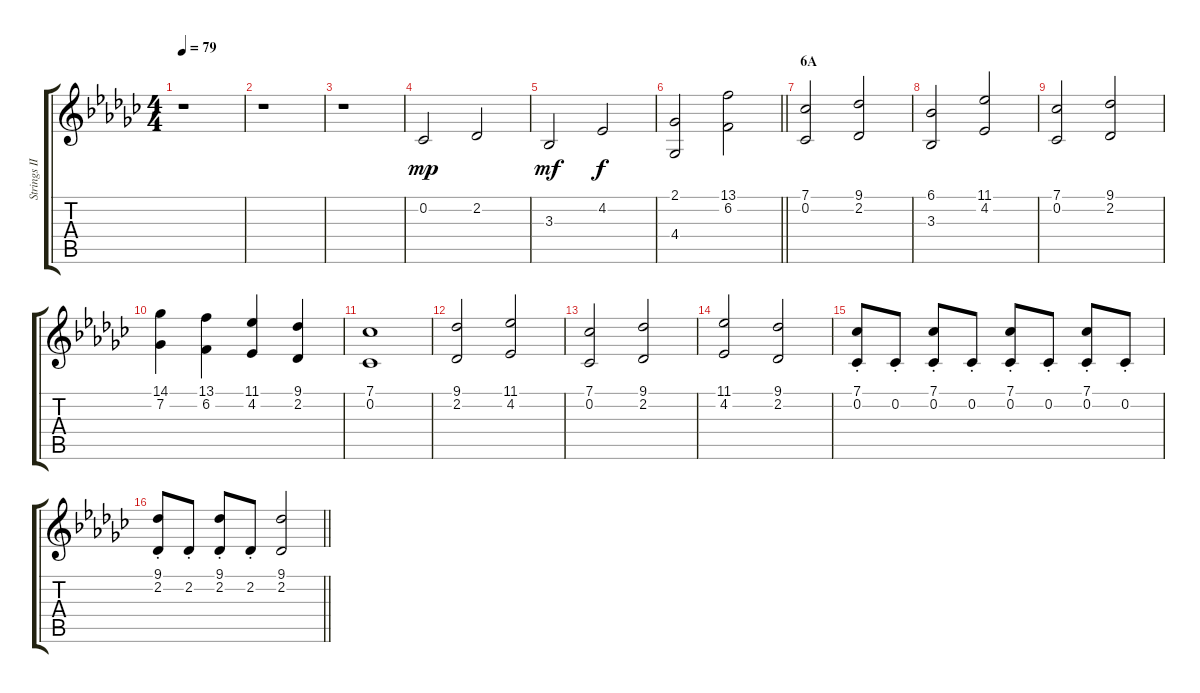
\track ("Strings II" "Strings II") {instrument stringensemble1}
\staff {score tabs}
\tuning (E4 B3 G3 D3 A2 E2) {hide}
\ts (4 4)
\tempo 79
\clef g2
\ks gb
r.1{dy f} |
r.1 |
r.1 |
0.2.2{dy mp} 2.2.2 |
3.3.2{dy mf} 4.2.2{dy f} |
\barLineRight lightlight
(2.1 4.4).2 (13.1 6.2).2 |
\section ("" "6A")
(7.1 0.2).2 (9.1 2.2).2 |
(6.1 3.3).2 (11.1 4.2).2 |
(7.1 0.2).2 (9.1 2.2).2 |
(14.1 7.2).4 (13.1 6.2).4 (11.1 4.2).4 (9.1 2.2).4 |
(7.1 0.2).1 |
(9.1 2.2).2 (11.1 4.2).2 |
(7.1 0.2).2 (9.1 2.2).2 |
(11.1 4.2).2 (9.1 2.2).2 |
(7.1{st} 0.2{st}).8 0.2{st}.8 (7.1{st} 0.2{st}).8 0.2{st}.8 (7.1{st} 0.2{st}).8 0.2{st}.8 (7.1{st} 0.2{st}).8 0.2{st}.8 |
\barLineRight lightlight
(9.1{st} 2.2{st}).8 2.2{st}.8 (9.1{st} 2.2{st}).8 2.2{st}.8 (9.1 2.2).2
